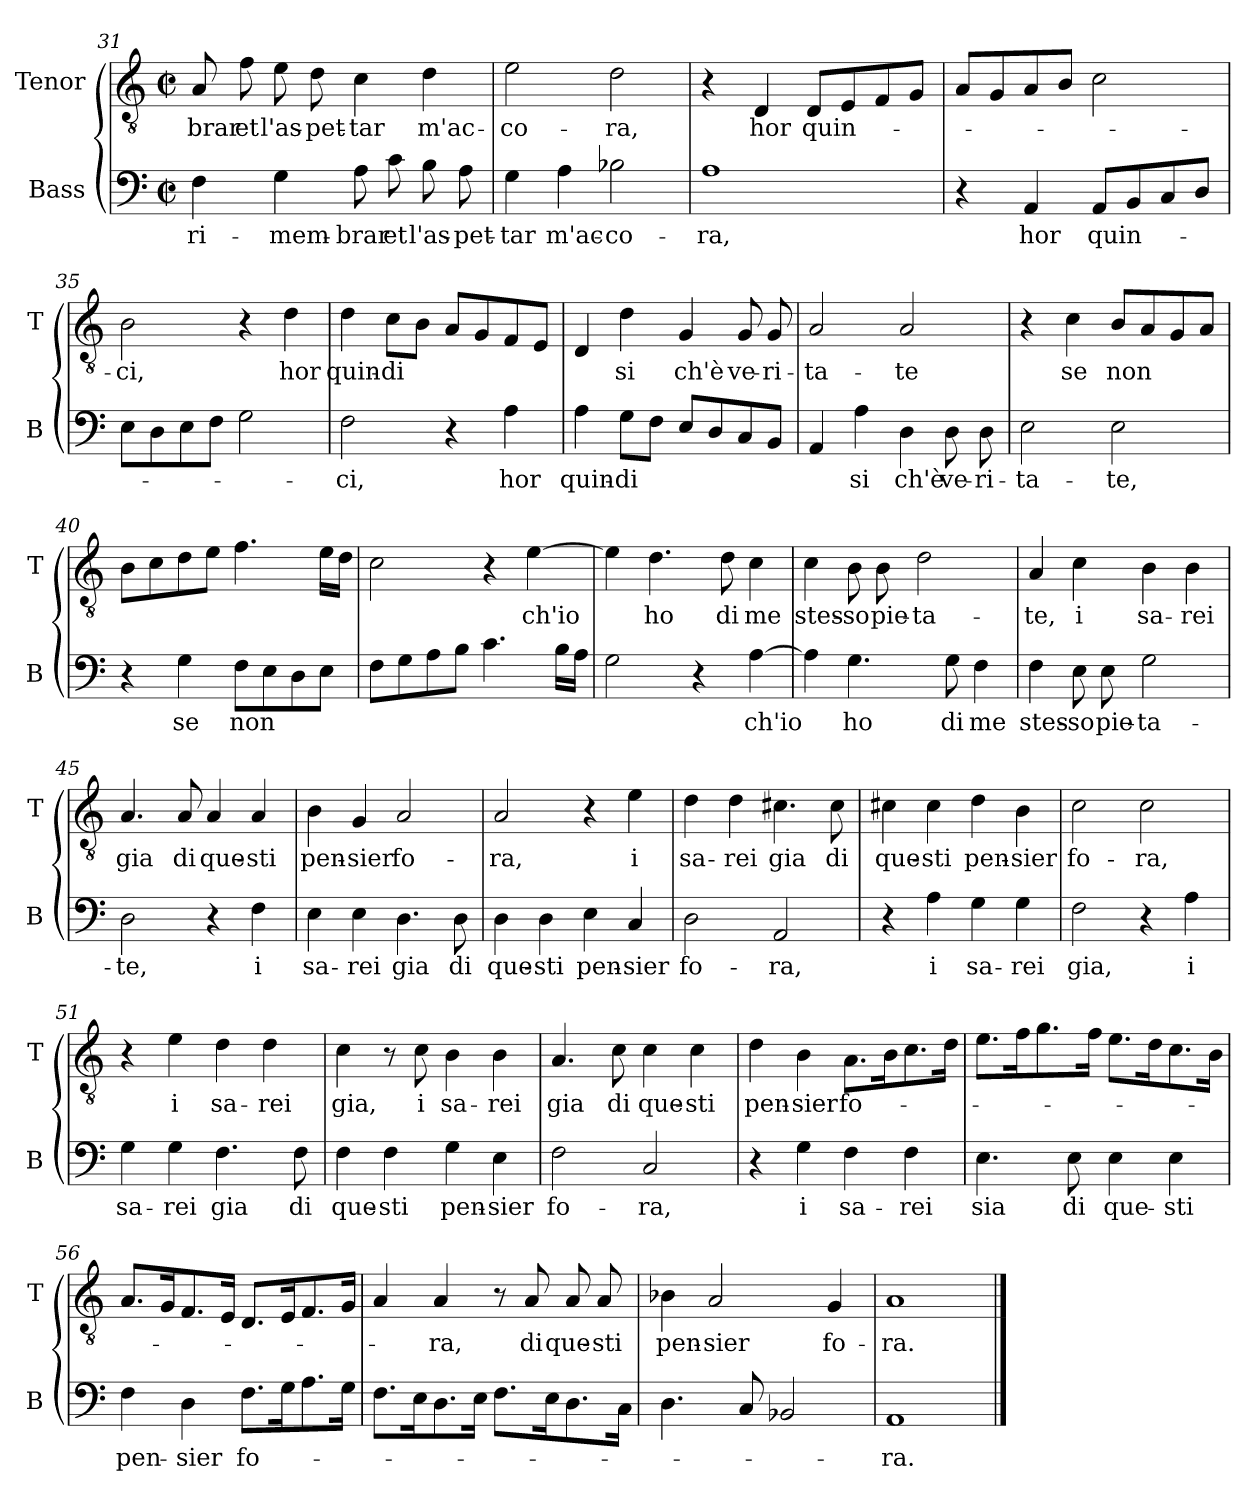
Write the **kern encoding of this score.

**kern	**text	**kern	**text
*part2	*part2	*part1	*part1
*staff2	*staff2	*staff1	*staff1
*I"Bass	*	*I"Tenor	*
*I'B	*	*I'T	*
!!LO:LB:g=z
*clefF4	*	*clefGv2	*
*k[]	*	*k[]	*
*C:	*	*C:	*
*M2/2	*	*M2/2	*
*met(c|)	*	*met(c|)	*
=31	=31	=31	=31
!	!LO:LY:b	!	!LO:LY:b
4F\	ri-	8A/	-brar
!	!	!	!LO:LY:b
.	.	8f\	et
!	!LO:LY:b	!	!LO:LY:b
4G\	-mem-	8e\	l'as-
!	!	!	!LO:LY:b
.	.	8d\	-pet-
!	!LO:LY:b	!	!LO:LY:b
8A\	-brar	4c\	-tar
!	!LO:LY:b	!	!
8c\	et	.	.
!	!LO:LY:b	!	!LO:LY:b
8B\	l'as-	4d\	m'ac-
!	!LO:LY:b	!	!
8A\	-pet-	.	.
=32	=32	=32	=32
!	!LO:LY:b	!	!LO:LY:b
4G\	-tar	2e\	-co-
!	!LO:LY:b	!	!
4A\	m'ac-	.	.
!	!LO:LY:b	!	!LO:LY:b
2B-X\	-co-	2d\	-ra,
=33	=33	=33	=33
!	!LO:LY:b	!	!
1A	-ra,	4r	.
!	!	!	!LO:LY:b
.	.	4D/	hor
!	!	!	!LO:LY:b
.	.	8D/L	quin-
.	.	8E/	.
.	.	8F/	.
.	.	8G/J	.
=34	=34	=34	=34
4r	.	8A/L	.
.	.	8G/	.
!	!LO:LY:b	!	!
4AA/	hor	8A/	.
.	.	8B/J	.
!	!LO:LY:b	!	!
8AA/L	quin-	2c\	.
8BB/	.	.	.
8C/	.	.	.
8D/J	.	.	.
!!LO:LB:g=z
=35	=35	=35	=35
!	!	!	!LO:LY:b
8E\L	.	2B\	-ci,
8D\	.	.	.
8E\	.	.	.
8F\J	.	.	.
2G\	.	4r	.
!	!	!	!LO:LY:b
.	.	4d\	hor
=36	=36	=36	=36
!	!LO:LY:b	!	!LO:LY:b
2F\	-ci,	4d\	quin-
!	!	!	!LO:LY:b
.	.	8c\L	-di
.	.	8B\J	.
4r	.	8A/L	.
.	.	8G/	.
!	!LO:LY:b	!	!
4A\	hor	8F/	.
.	.	8E/J	.
=37	=37	=37	=37
!	!LO:LY:b	!	!
4A\	quin-	4D/	.
!	!LO:LY:b	!	!LO:LY:b
8G\L	-di	4d\	si
8F\J	.	.	.
!	!	!	!LO:LY:b
8E/L	.	4G/	ch'è
8D/	.	.	.
!	!	!	!LO:LY:b
8C/	.	8G/	ve-
!	!	!	!LO:LY:b
8BB/J	.	8G/	-ri-
=38	=38	=38	=38
!	!	!	!LO:LY:b
4AA/	.	2A/	-ta-
!	!LO:LY:b	!	!
4A\	si	.	.
!	!LO:LY:b	!	!LO:LY:b
4D\	ch'è	2A/	-te
!	!LO:LY:b	!	!
8D\	ve-	.	.
!	!LO:LY:b	!	!
8D\	-ri-	.	.
=39	=39	=39	=39
!	!LO:LY:b	!	!
2E\	-ta-	4r	.
!	!	!	!LO:LY:b
.	.	4c\	se
!	!LO:LY:b	!	!LO:LY:b
2E\	-te,	8B/L	non
.	.	8A/	.
.	.	8G/	.
.	.	8A/J	.
!!LO:LB:g=z
=40	=40	=40	=40
4r	.	8B\L	.
.	.	8c\	.
!	!LO:LY:b	!	!
4G\	se	8d\	.
.	.	8e\J	.
!	!LO:LY:b	!	!
8F\L	non	4.f\	.
8E\	.	.	.
8D\	.	.	.
8E\J	.	16e\LL	.
.	.	16d\JJ	.
=41	=41	=41	=41
8F\L	.	2c\	.
8G\	.	.	.
8A\	.	.	.
8B\J	.	.	.
4.c\	.	4r	.
!	!	!	!LO:LY:b
.	.	[4e\	ch'io
16B\LL	.	.	.
16A\JJ	.	.	.
=42	=42	=42	=42
2G\	.	4e\]	.
!	!	!	!LO:LY:b
.	.	4.d\	ho
4r	.	.	.
!	!	!	!LO:LY:b
.	.	8d\	di
!	!LO:LY:b	!	!LO:LY:b
[4A\	ch'io	4c\	me
=43	=43	=43	=43
!	!	!	!LO:LY:b
4A\]	.	4c\	stes-
!	!LO:LY:b	!	!LO:LY:b
4.G\	ho	8B\	-so
!	!	!	!LO:LY:b
.	.	8B\	pie-
!	!	!	!LO:LY:b
.	.	2d\	-ta-
!	!LO:LY:b	!	!
8G\	di	.	.
!	!LO:LY:b	!	!
4F\	me	.	.
=44	=44	=44	=44
!	!LO:LY:b	!	!LO:LY:b
4F\	stes-	4A/	-te,
!	!LO:LY:b	!	!LO:LY:b
8E\	-so	4c\	i
!	!LO:LY:b	!	!
8E\	pie-	.	.
!	!LO:LY:b	!	!LO:LY:b
2G\	-ta-	4B\	sa-
!	!	!	!LO:LY:b
.	.	4B\	-rei
!!LO:PB:g=z
=45	=45	=45	=45
!	!LO:LY:b	!	!LO:LY:b
2D\	-te,	4.A/	gia
!	!	!	!LO:LY:b
.	.	8A/	di
!	!	!	!LO:LY:b
4r	.	4A/	que-
!	!LO:LY:b	!	!LO:LY:b
4F\	i	4A/	-sti
=46	=46	=46	=46
!	!LO:LY:b	!	!LO:LY:b
4E\	sa-	4B\	pen-
!	!LO:LY:b	!	!LO:LY:b
4E\	-rei	4G/	-sier
!	!LO:LY:b	!	!LO:LY:b
4.D\	gia	2A/	fo-
!	!LO:LY:b	!	!
8D\	di	.	.
=47	=47	=47	=47
!	!LO:LY:b	!	!LO:LY:b
4D\	que-	2A/	-ra,
!	!LO:LY:b	!	!
4D\	-sti	.	.
!	!LO:LY:b	!	!
4E\	pen-	4r	.
!	!LO:LY:b	!	!LO:LY:b
4C/	-sier	4e\	i
=48	=48	=48	=48
!	!LO:LY:b	!	!LO:LY:b
2D\	fo-	4d\	sa-
!	!	!	!LO:LY:b
.	.	4d\	-rei
!	!LO:LY:b	!	!LO:LY:b
2AA/	-ra,	4.c#X\	gia
!	!	!	!LO:LY:b
.	.	8c#\	di
=49	=49	=49	=49
!	!	!	!LO:LY:b
4r	.	4c#X\	que-
!	!LO:LY:b	!	!LO:LY:b
4A\	i	4c#\	-sti
!	!LO:LY:b	!	!LO:LY:b
4G\	sa-	4d\	pen-
!	!LO:LY:b	!	!LO:LY:b
4G\	-rei	4B\	-sier
!!LO:LB:g=z
=50	=50	=50	=50
!	!LO:LY:b	!	!LO:LY:b
2F\	gia,	2c\	fo-
!	!	!	!LO:LY:b
4r	.	2c\	-ra,
!	!LO:LY:b	!	!
4A\	i	.	.
=51	=51	=51	=51
!	!LO:LY:b	!	!
4G\	sa-	4r	.
!	!LO:LY:b	!	!LO:LY:b
4G\	-rei	4e\	i
!	!LO:LY:b	!	!LO:LY:b
4.F\	gia	4d\	sa-
!	!	!	!LO:LY:b
.	.	4d\	-rei
!	!LO:LY:b	!	!
8F\	di	.	.
=52	=52	=52	=52
!	!LO:LY:b	!	!LO:LY:b
4F\	que-	4c\	gia,
!	!LO:LY:b	!	!
4F\	-sti	8r	.
!	!	!	!LO:LY:b
.	.	8c\	i
!	!LO:LY:b	!	!LO:LY:b
4G\	pen-	4B\	sa-
!	!LO:LY:b	!	!LO:LY:b
4E\	-sier	4B\	-rei
=53	=53	=53	=53
!	!LO:LY:b	!	!LO:LY:b
2F\	fo-	4.A/	gia
!	!	!	!LO:LY:b
.	.	8c\	di
!	!LO:LY:b	!	!LO:LY:b
2C/	-ra,	4c\	que-
!	!	!	!LO:LY:b
.	.	4c\	-sti
=54	=54	=54	=54
!	!	!	!LO:LY:b
4r	.	4d\	pen-
!	!LO:LY:b	!	!LO:LY:b
4G\	i	4B\	-sier
!	!LO:LY:b	!	!LO:LY:b
4F\	sa-	8.A\L	fo-
.	.	16B\k	.
!	!LO:LY:b	!	!
4F\	-rei	8.c\	.
.	.	16d\Jk	.
!!LO:LB:g=z
=55	=55	=55	=55
!	!LO:LY:b	!	!
4.E\	sia	8.e\L	.
.	.	16f\k	.
.	.	8.g\	.
!	!LO:LY:b	!	!
8E\	di	.	.
.	.	16f\Jk	.
!	!LO:LY:b	!	!
4E\	que-	8.e\L	.
.	.	16d\k	.
!	!LO:LY:b	!	!
4E\	-sti	8.c\	.
.	.	16B\Jk	.
=56	=56	=56	=56
!	!LO:LY:b	!	!
4F\	pen-	8.A/L	.
.	.	16G/k	.
!	!LO:LY:b	!	!
4D\	-sier	8.F/	.
.	.	16E/Jk	.
!	!LO:LY:b	!	!
8.F\L	fo-	8.D/L	.
16G\k	.	16E/k	.
8.A\	.	8.F/	.
16G\Jk	.	16G/Jk	.
=57	=57	=57	=57
8.F\L	.	4A/	.
16E\k	.	.	.
!	!	!	!LO:LY:b
8.D\	.	4A/	-ra,
16E\Jk	.	.	.
8.F\L	.	8r	.
!	!	!	!LO:LY:b
.	.	8A/	di
16E\k	.	.	.
!	!	!	!LO:LY:b
8.D\	.	8A/	que-
!	!	!	!LO:LY:b
.	.	8A/	-sti
16C\Jk	.	.	.
=58	=58	=58	=58
!	!	!	!LO:LY:b
4.D\	.	4B-X\	pen-
!	!	!	!LO:LY:b
.	.	2A/	-sier
8C/	.	.	.
2BB-X/	.	.	.
!	!	!	!LO:LY:b
.	.	4G/	fo-
=59	=59	=59	=59
!	!LO:LY:b	!	!LO:LY:b
1AA	-ra.	1A	-ra.
==	==	==	==
*-	*-	*-	*-
